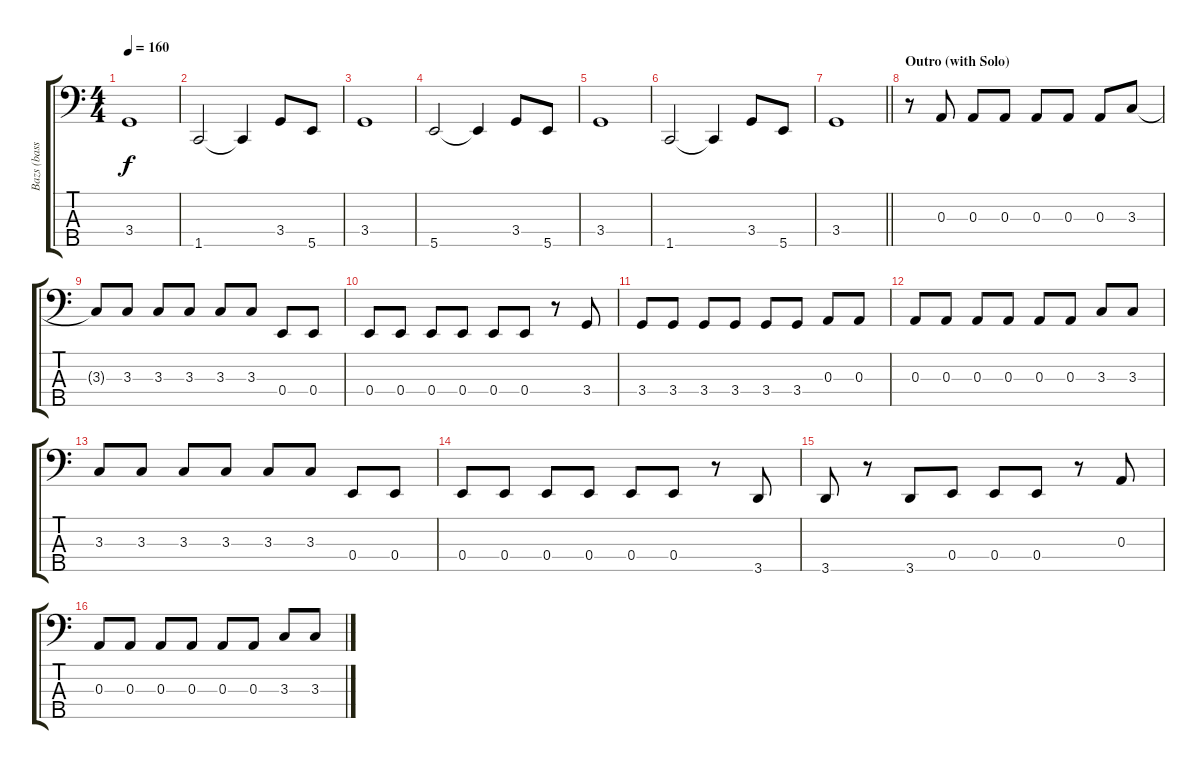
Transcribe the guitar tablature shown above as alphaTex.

\track ("Bazs (basszus)" "Bazs (bass") {instrument slapbass1}
\staff {score tabs}
\tuning (G2 D2 A1 E1 B0) {hide}
\ts (4 4)
\tempo 160
\clef f4
\ks c
3.4.1{dy f} |
1.5.2 1.5{t}.4 3.4.8 5.5.8 |
3.4.1 |
5.5.2 5.5{t}.4 3.4.8 5.5.8 |
3.4.1 |
1.5.2 1.5{t}.4 3.4.8 5.5.8 |
\barLineRight lightlight
3.4.1 |
\section ("" "Outro (with Solo)")
r.8 0.3.8 0.3.8 0.3.8 0.3.8 0.3.8 0.3.8 3.3.8 |
3.3{t}.8 3.3.8 3.3.8 3.3.8 3.3.8 3.3.8 0.4.8 0.4.8 |
0.4.8 0.4.8 0.4.8 0.4.8 0.4.8 0.4.8 r.8 3.4.8 |
3.4.8 3.4.8 3.4.8 3.4.8 3.4.8 3.4.8 0.3.8 0.3.8 |
0.3.8 0.3.8 0.3.8 0.3.8 0.3.8 0.3.8 3.3.8 3.3.8 |
3.3.8 3.3.8 3.3.8 3.3.8 3.3.8 3.3.8 0.4.8 0.4.8 |
0.4.8 0.4.8 0.4.8 0.4.8 0.4.8 0.4.8 r.8 3.5.8 |
3.5.8 r.8 3.5.8 0.4.8 0.4.8 0.4.8 r.8 0.3.8 |
0.3.8 0.3.8 0.3.8 0.3.8 0.3.8 0.3.8 3.3.8 3.3.8
